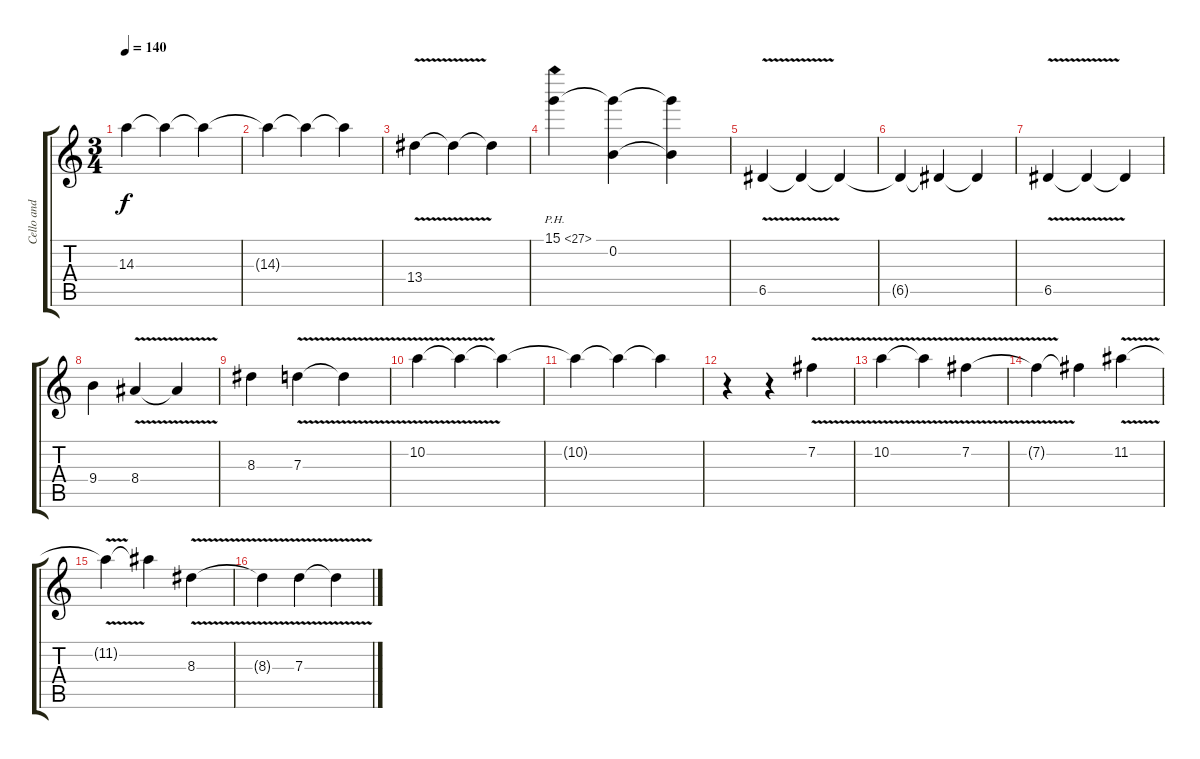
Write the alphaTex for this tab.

\track ("Cello and Violin combined for one guitar" "Cello and ") {instrument distortionguitar}
\staff {score tabs}
\tuning (E4 B3 G3 D3 A2 E2) {hide}
\ts (3 4)
\tempo 140
\clef g2
\ks c
14.3{t}.4{dy f} 14.3{t}.4 14.3{t}.4 |
14.3{t}.4 14.3{t}.4 14.3{t}.4 |
13.4{v}.4 13.4{t}.4 13.4{t}.4 |
15.1{ph 12}.4 (15.1{t} 0.2).4 (15.1{t} 0.2{t}).4 |
6.5{v}.4 6.5{t}.4 6.5{t}.4 |
6.5{t}.4 6.5{t}.4 6.5{t}.4 |
6.5{v}.4 6.5{t}.4 6.5{t}.4 |
9.4.4 8.4{v}.4 8.4{t}.4 |
8.3.4 7.3{v}.4 7.3{t}.4 |
10.2{v}.4 10.2{t}.4 10.2{t}.4 |
10.2{t}.4 10.2{t}.4 10.2{t}.4 |
r.4 r.4 7.2{v}.4 |
10.2{v}.4 10.2{t}.4 7.2{v}.4 |
7.2{t}.4 7.2{t}.4 11.2{v}.4 |
11.2{t}.4 11.2{t}.4 8.3{v}.4 |
8.3{t}.4 7.3{v}.4 7.3{t}.4
